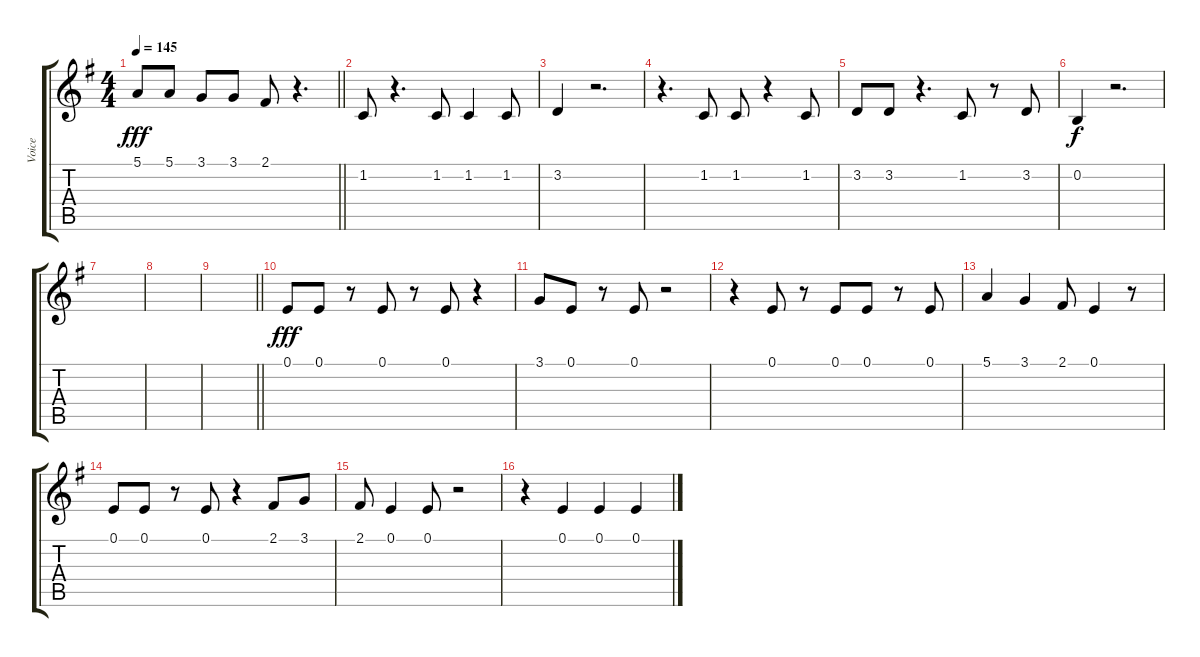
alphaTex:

\track ("Voice" "Voice") {instrument lead6voice}
\staff {score tabs}
\tuning (E4 B3 G3 D3 A2 E2) {hide}
\ts (4 4)
\tempo 145
\clef g2
\barLineRight lightlight
\ks eminor
5.1.8{dy fff} 5.1.8 3.1.8 3.1.8 2.1.8 r.4{d} |
1.2.8 r.4{d} 1.2.8 1.2.4 1.2.8 |
3.2.4 r.2{d} |
r.4{d} 1.2.8 1.2.8 r.4 1.2.8 |
3.2.8 3.2.8 r.4{d} 1.2.8 r.8 3.2.8 |
0.2.4{dy f} r.2{d} |
|
|
\barLineRight lightlight
|
0.1.8{dy fff} 0.1.8 r.8 0.1.8 r.8 0.1.8 r.4 |
3.1.8 0.1.8 r.8 0.1.8 r.2 |
r.4 0.1.8 r.8 0.1.8 0.1.8 r.8 0.1.8 |
5.1.4 3.1.4 2.1.8 0.1.4 r.8 |
0.1.8 0.1.8 r.8 0.1.8 r.4 2.1.8 3.1.8 |
2.1.8 0.1.4 0.1.8 r.2 |
r.4 0.1.4 0.1.4 0.1.4
